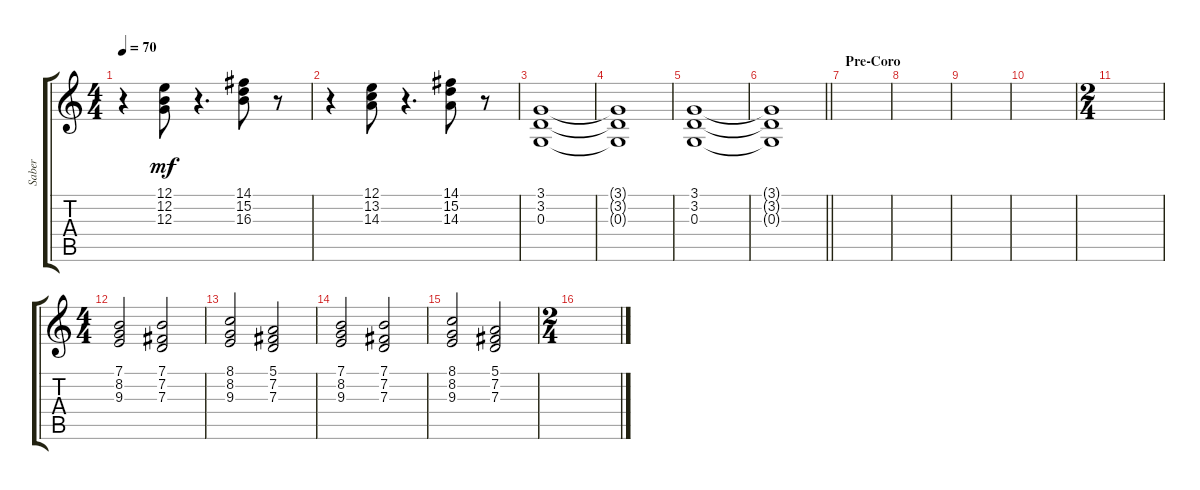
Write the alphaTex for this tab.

\track ("Saber" "Saber") {instrument stringensemble1}
\staff {score tabs}
\tuning (E4 B3 G3 D3 A2 E2) {hide}
\ts (4 4)
\tempo 70
\clef g2
\ks c
r.4{dy mf} (12.1 12.2 12.3).8 r.4{d} (14.1 15.2 16.3).8 r.8 |
r.4 (12.1 13.2 14.3).8 r.4{d} (14.1 15.2 14.3).8 r.8 |
(3.1 3.2 0.3).1 |
(3.1{t} 3.2{t} 0.3{t}).1 |
(3.1 3.2 0.3).1 |
\barLineRight lightlight
(3.1{t} 3.2{t} 0.3{t}).1 |
\section ("" "Pre-Coro")
|
|
|
|
\ts (2 4)
|
\ts (4 4)
(7.1 8.2 9.3).2 (7.1 7.2 7.3).2 |
(8.1 8.2 9.3).2 (5.1 7.2 7.3).2 |
(7.1 8.2 9.3).2 (7.1 7.2 7.3).2 |
(8.1 8.2 9.3).2 (5.1 7.2 7.3).2 |
\ts (2 4)
